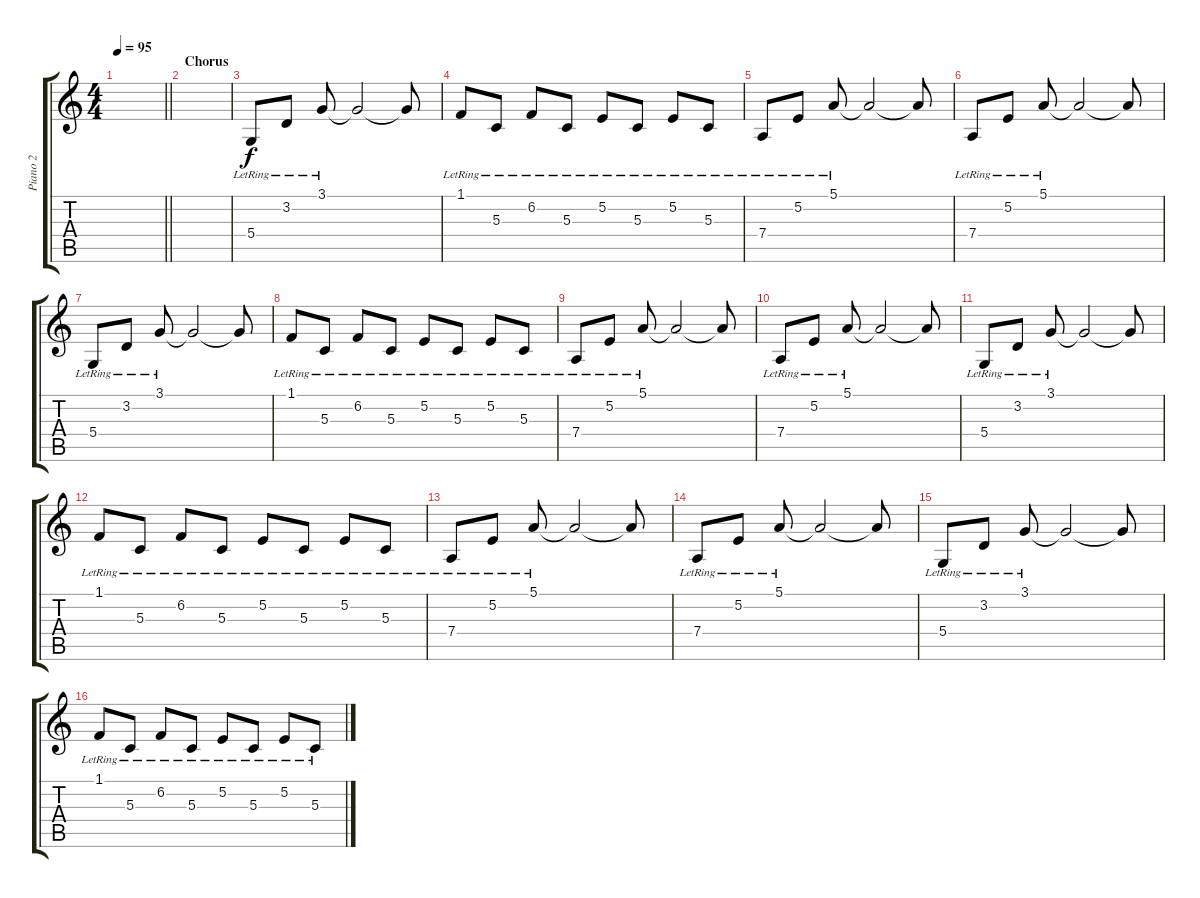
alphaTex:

\track ("Piano 2" "Piano 2") {instrument brightacousticpiano}
\staff {score tabs}
\tuning (E4 B3 G3 D3 A2 E2) {hide}
\ts (4 4)
\tempo 95
\clef g2
\barLineRight lightlight
\ks c
|
\section ("" "Chorus")
|
5.4{lr}.8 3.2{lr}.8 3.1{lr}.8 3.1{t}.2 3.1{t}.8 |
1.1{lr}.8 5.3{lr}.8 6.2{lr}.8 5.3{lr}.8 5.2{lr}.8 5.3{lr}.8 5.2{lr}.8 5.3{lr}.8 |
7.4{lr}.8 5.2{lr}.8 5.1{lr}.8 5.1{t}.2 5.1{t}.8 |
7.4{lr}.8 5.2{lr}.8 5.1{lr}.8 5.1{t}.2 5.1{t}.8 |
5.4{lr}.8 3.2{lr}.8 3.1{lr}.8 3.1{t}.2 3.1{t}.8 |
1.1{lr}.8 5.3{lr}.8 6.2{lr}.8 5.3{lr}.8 5.2{lr}.8 5.3{lr}.8 5.2{lr}.8 5.3{lr}.8 |
7.4{lr}.8 5.2{lr}.8 5.1{lr}.8 5.1{t}.2 5.1{t}.8 |
7.4{lr}.8 5.2{lr}.8 5.1{lr}.8 5.1{t}.2 5.1{t}.8 |
5.4{lr}.8 3.2{lr}.8 3.1{lr}.8 3.1{t}.2 3.1{t}.8 |
1.1{lr}.8 5.3{lr}.8 6.2{lr}.8 5.3{lr}.8 5.2{lr}.8 5.3{lr}.8 5.2{lr}.8 5.3{lr}.8 |
7.4{lr}.8 5.2{lr}.8 5.1{lr}.8 5.1{t}.2 5.1{t}.8 |
7.4{lr}.8 5.2{lr}.8 5.1{lr}.8 5.1{t}.2 5.1{t}.8 |
5.4{lr}.8 3.2{lr}.8 3.1{lr}.8 3.1{t}.2 3.1{t}.8 |
1.1{lr}.8 5.3{lr}.8 6.2{lr}.8 5.3{lr}.8 5.2{lr}.8 5.3{lr}.8 5.2{lr}.8 5.3{lr}.8
